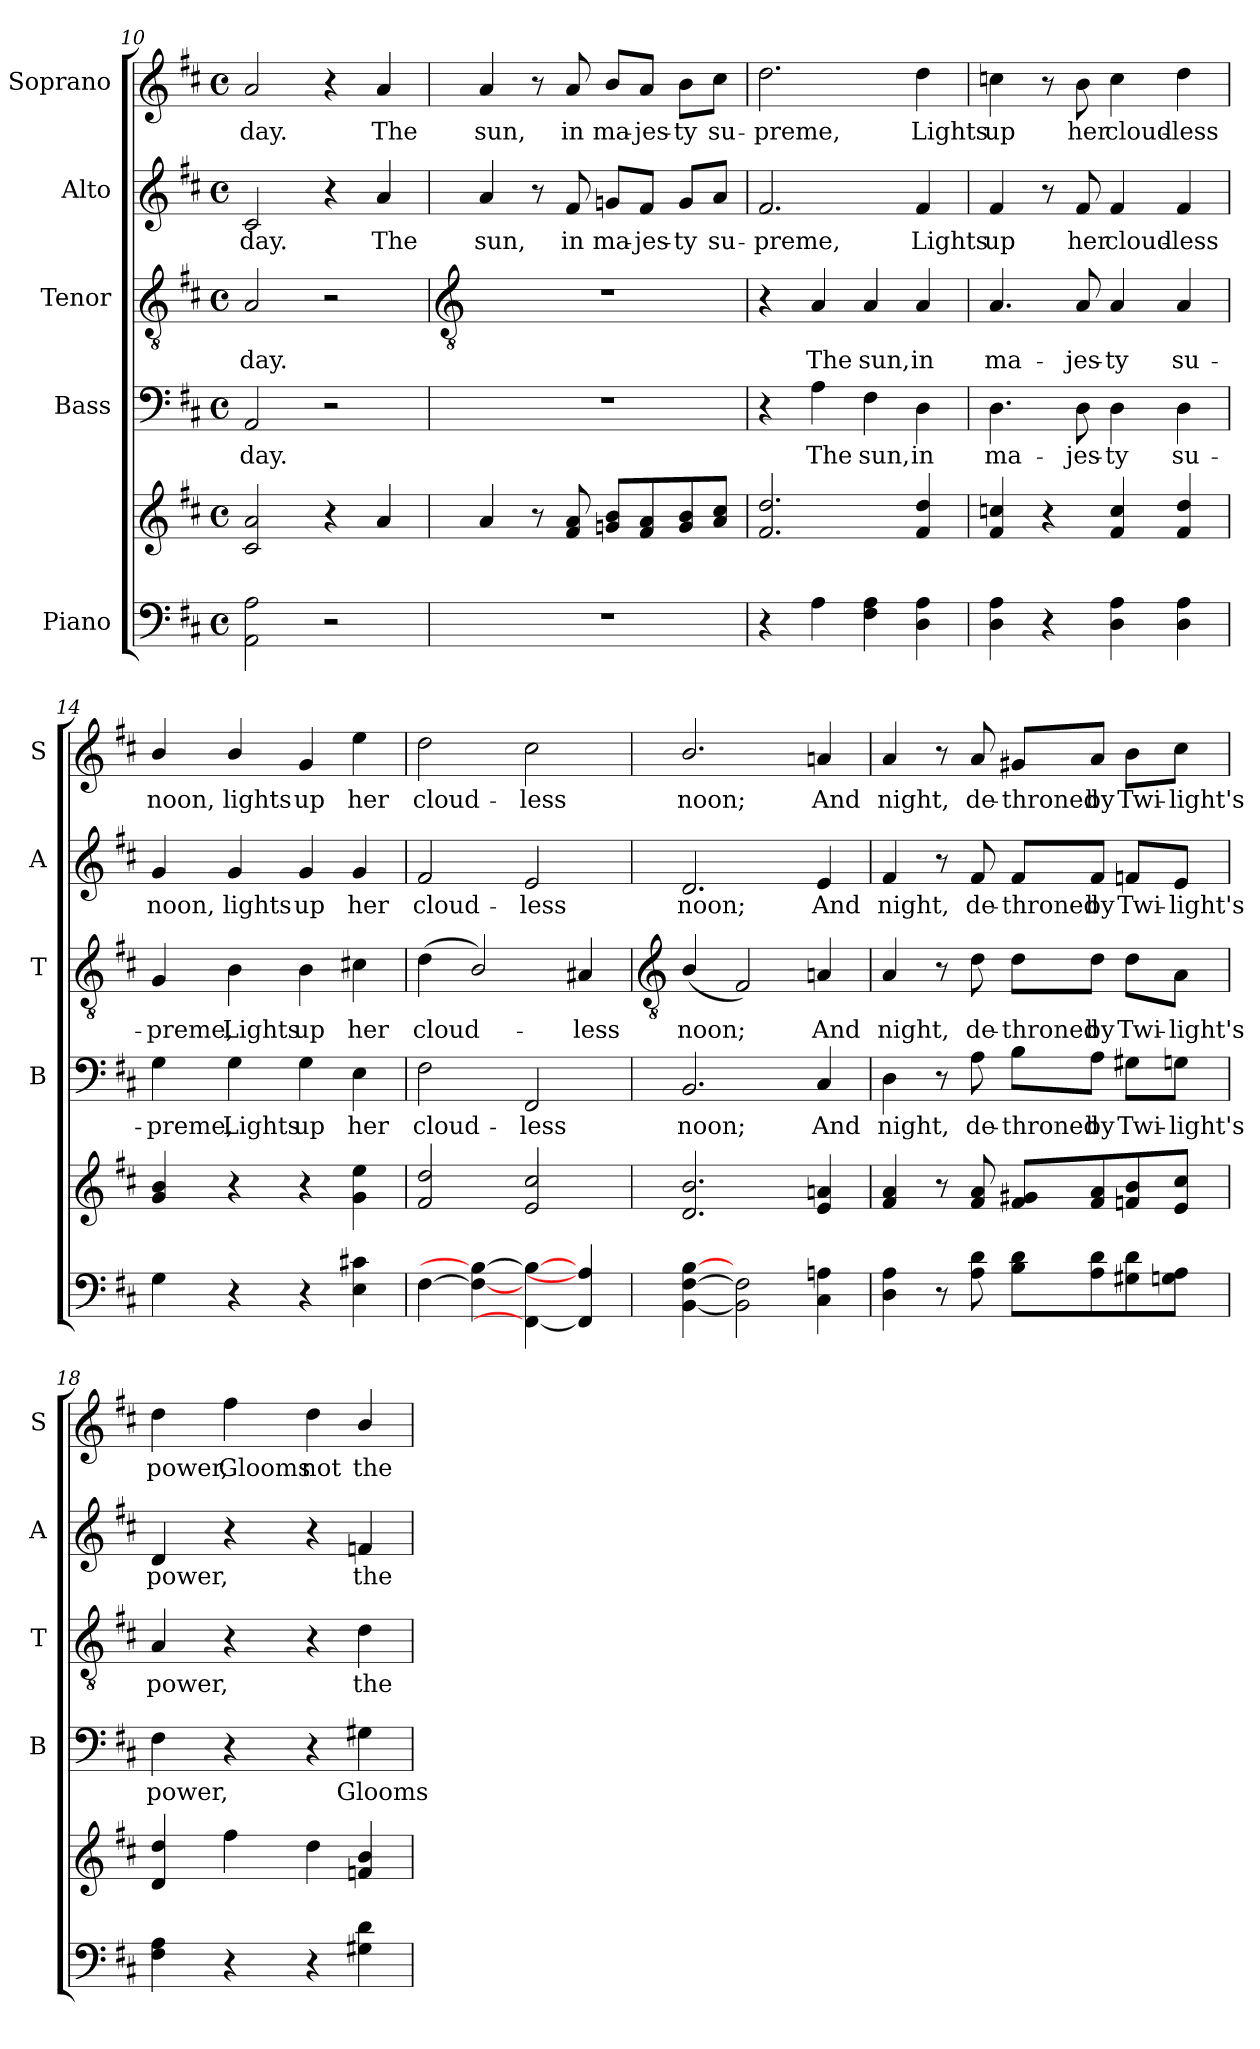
**kern	**kern	**kern	**text	**kern	**text	**kern	**text	**kern	**text
*part5	*part5	*part4	*part4	*part3	*part3	*part2	*part2	*part1	*part1
*staff6	*staff5	*staff4	*staff4	*staff3	*staff3	*staff2	*staff2	*staff1	*staff1
*I"Piano	*	*I"Bass	*	*I"Tenor	*	*I"Alto	*	*I"Soprano	*
*	*	*I'B	*	*I'T	*	*I'A	*	*I'S	*
*clefF4	*clefG2	*clefF4	*	*clefGv2	*	*clefG2	*	*clefG2	*
*k[f#c#]	*k[f#c#]	*k[f#c#]	*	*k[f#c#]	*	*k[f#c#]	*	*k[f#c#]	*
*D:	*D:	*D:	*	*D:	*	*D:	*	*D:	*
*M4/4	*M4/4	*M4/4	*	*M4/4	*	*M4/4	*	*M4/4	*
*met(c)	*met(c)	*met(c)	*	*met(c)	*	*met(c)	*	*met(c)	*
=10	=10	=10	=10	=10	=10	=10	=10	=10	=10
!	!	!	!LO:LY:b	!	!LO:LY:b	!	!LO:LY:b	!	!LO:LY:b
2AA 2A	2c# 2a	2AA	day.	2A	day.	2c#	day.	2a	day.
2r	4r	2r	.	2r	.	4r	.	4r	.
!	!	!	!	!	!	!	!LO:LY:b	!	!LO:LY:b
.	4a	.	.	.	.	4a	The	4a	The
!!LO:LB:g=z
=11	=11	=11	=11	=11	=11	=11	=11	=11	=11
*	*	*	*	*clefGv2	*	*	*	*	*
!	!	!	!	!	!	!	!LO:LY:b	!	!LO:LY:b
1r	4a	1r	.	1r	.	4a	sun,	4a	sun,
.	8r	.	.	.	.	8r	.	8r	.
!	!	!	!	!	!	!	!LO:LY:b	!	!LO:LY:b
.	8f# 8a	.	.	.	.	8f#	in	8a	in
!	!	!	!	!	!	!	!LO:LY:b	!	!LO:LY:b
.	8gn/ 8b/L	.	.	.	.	8gn/L	ma-	8b/L	ma-
!	!	!	!	!	!	!	!LO:LY:b	!	!LO:LY:b
.	8f# 8a	.	.	.	.	8f#/J	-jes-	8a/J	-jes-
!	!	!	!	!	!	!	!LO:LY:b	!	!LO:LY:b
.	8g 8b	.	.	.	.	8g/L	-ty	8b\L	-ty
!	!	!	!	!	!	!	!LO:LY:b	!	!LO:LY:b
.	8a 8cc#J	.	.	.	.	8a/J	su-	8cc#\J	su-
=12	=12	=12	=12	=12	=12	=12	=12	=12	=12
!	!	!	!	!	!	!	!LO:LY:b	!	!LO:LY:b
4r	2.f# 2.dd	4r	.	4r	.	2.f#	-preme,	2.dd	-preme,
!	!	!	!LO:LY:b	!	!LO:LY:b	!	!	!	!
4A	.	4A	The	4A	The	.	.	.	.
!	!	!	!LO:LY:b	!	!LO:LY:b	!	!	!	!
4F# 4A	.	4F#	sun,	4A	sun,	.	.	.	.
!	!	!	!LO:LY:b	!	!LO:LY:b	!	!LO:LY:b	!	!LO:LY:b
4D 4A	4f# 4dd	4D	in	4A	in	4f#	Lights	4dd	Lights
=13	=13	=13	=13	=13	=13	=13	=13	=13	=13
!	!	!	!LO:LY:b	!	!LO:LY:b	!	!LO:LY:b	!	!LO:LY:b
4D 4A	4f# 4ccn	4.D	ma-	4.A	ma-	4f#	up	4ccn	up
4r	4r	.	.	.	.	8r	.	8r	.
!	!	!	!LO:LY:b	!	!LO:LY:b	!	!LO:LY:b	!	!LO:LY:b
.	.	8D	-jes-	8A	-jes-	8f#	her	8b	her
!	!	!	!LO:LY:b	!	!LO:LY:b	!	!LO:LY:b	!	!LO:LY:b
4D 4A	4f# 4cc	4D	-ty	4A	-ty	4f#	cloud-	4cc	cloud-
!	!	!	!LO:LY:b	!	!LO:LY:b	!	!LO:LY:b	!	!LO:LY:b
4D 4A	4f# 4dd	4D	su-	4A	su-	4f#	-less	4dd	-less
=14	=14	=14	=14	=14	=14	=14	=14	=14	=14
!	!	!	!LO:LY:b	!	!LO:LY:b	!	!LO:LY:b	!	!LO:LY:b
4G	4g/ 4b/	4G	-preme,	4G	-preme,	4g	noon,	4b/	noon,
!	!	!	!LO:LY:b	!	!LO:LY:b	!	!LO:LY:b	!	!LO:LY:b
4r	4r	4G	Lights	4B	Lights	4g	lights	4b/	lights
!	!	!	!LO:LY:b	!	!LO:LY:b	!	!LO:LY:b	!	!LO:LY:b
4r	4r	4G	up	4B	up	4g	up	4g	up
!	!	!	!LO:LY:b	!	!LO:LY:b	!	!LO:LY:b	!	!LO:LY:b
4E 4c#X	4g 4ee	4E	her	4c#X	her	4g	her	4ee	her
=15	=15	=15	=15	=15	=15	=15	=15	=15	=15
!	!	!	!LO:LY:b	!	!LO:LY:b	!	!LO:LY:b	!	!LO:LY:b
[4F#	2f# 2dd	2F#	cloud-	(<4d	cloud-	2f#	cloud-	2dd	cloud-
4F#_ 4B_	.	.	.	2B/)	.	.	.	.	.
!	!	!	!LO:LY:b	!	!	!	!LO:LY:b	!	!LO:LY:b
4FF#_ 4B_	2e 2cc#	2FF#	-less	.	.	2e	-less	2cc#	-less
!	!	!	!	!	!LO:LY:b	!	!	!	!
4FF#] 4A#]	.	.	.	4A#X	less	.	.	.	.
!!LO:LB:g=z
=16	=16	=16	=16	=16	=16	=16	=16	=16	=16
*	*	*	*	*clefGv2	*	*	*	*	*
!	!	!	!LO:LY:b	!	!LO:LY:b	!	!LO:LY:b	!	!LO:LY:b
[4BB [4F# [4B	2.d/ 2.b/	2.BB	noon;	(<4B/	noon;	2.d	noon;	2.b/	noon;
2BB] 2F#]	.	.	.	2F#)	.	.	.	.	.
!	!	!	!LO:LY:b	!	!LO:LY:b	!	!LO:LY:b	!	!LO:LY:b
4C# 4An	4e 4an	4C#	And	4An	And	4e	And	4an	And
=17	=17	=17	=17	=17	=17	=17	=17	=17	=17
!	!	!	!LO:LY:b	!	!LO:LY:b	!	!LO:LY:b	!	!LO:LY:b
4D 4A	4f# 4a	4D	night,	4A	night,	4f#	night,	4a	night,
8r	8r	8r	.	8r	.	8r	.	8r	.
!	!	!	!LO:LY:b	!	!LO:LY:b	!	!LO:LY:b	!	!LO:LY:b
8A 8d	8f# 8a	8A	de-	8d	de-	8f#	de-	8a	de-
!	!	!	!LO:LY:b	!	!LO:LY:b	!	!LO:LY:b	!	!LO:LY:b
8B 8dL	8f# 8g#XL	8B\L	-throned	8d\L	-throned	8f#/L	-throned	8g#X/L	-throned
!	!	!	!LO:LY:b	!	!LO:LY:b	!	!LO:LY:b	!	!LO:LY:b
8A 8d	8f# 8a	8A\J	by	8d\J	by	8f#/J	by	8a/J	by
!	!	!	!LO:LY:b	!	!LO:LY:b	!	!LO:LY:b	!	!LO:LY:b
8G#X 8d	8fn 8b	8G#X\L	Twi-	8d\L	Twi-	8fn/L	Twi-	8b\L	Twi-
!	!	!	!LO:LY:b	!	!LO:LY:b	!	!LO:LY:b	!	!LO:LY:b
8Gn 8AJ	8e 8cc#J	8Gn\J	-light's	8A\J	-light's	8e/J	-light's	8cc#\J	-light's
=18	=18	=18	=18	=18	=18	=18	=18	=18	=18
!	!	!	!LO:LY:b	!	!LO:LY:b	!	!LO:LY:b	!	!LO:LY:b
4F# 4A	4d 4dd	4F#	power,	4A	power,	4d	power,	4dd	power,
!	!	!	!	!	!	!	!	!	!LO:LY:b
4r	4ff#	4r	.	4r	.	4r	.	4ff#	Glooms
!	!	!	!	!	!	!	!	!	!LO:LY:b
4r	4dd	4r	.	4r	.	4r	.	4dd	not
!	!	!	!LO:LY:b	!	!LO:LY:b	!	!LO:LY:b	!	!LO:LY:b
4G#X 4d	4fn/ 4b/	4G#X	Glooms	4d	the	4fn	the	4b/	the
=	=	=	=	=	=	=	=	=	=
*-	*-	*-	*-	*-	*-	*-	*-	*-	*-
